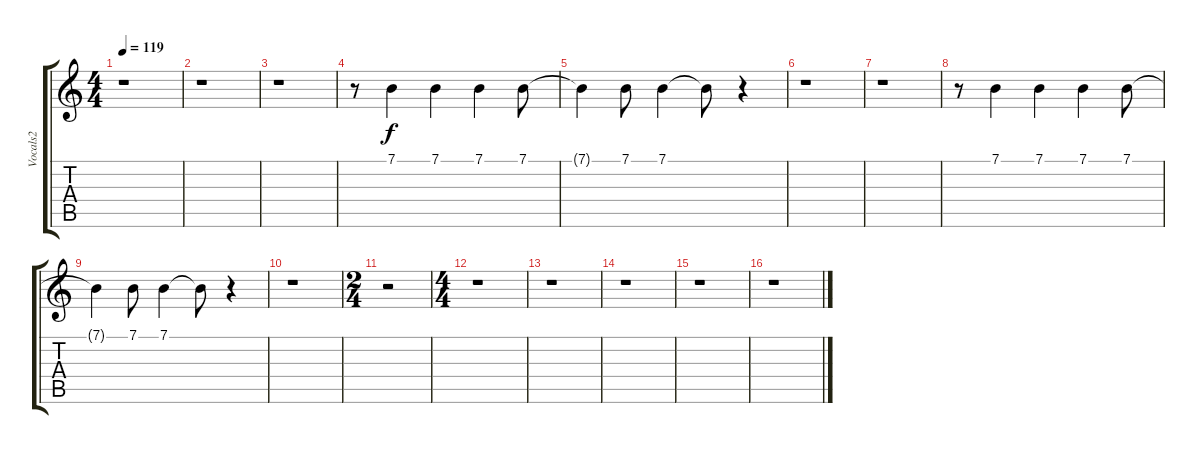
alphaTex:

\track ("Vocals2" "Vocals2") {instrument choiraahs}
\staff {score tabs}
\tuning (E4 B3 G3 D3 A2 E2) {hide}
\ts (4 4)
\tempo 119
\clef g2
\ks c
r.1{dy f} |
r.1 |
r.1 |
r.8 7.1.4 7.1.4 7.1.4 7.1.8 |
7.1{t}.4 7.1.8 7.1.4 7.1{t}.8 r.4 |
r.1 |
r.1 |
r.8 7.1.4 7.1.4 7.1.4 7.1.8 |
7.1{t}.4 7.1.8 7.1.4 7.1{t}.8 r.4 |
r.1 |
\ts (2 4)
r.2 |
\ts (4 4)
r.1 |
r.1 |
r.1 |
r.1 |
r.1
